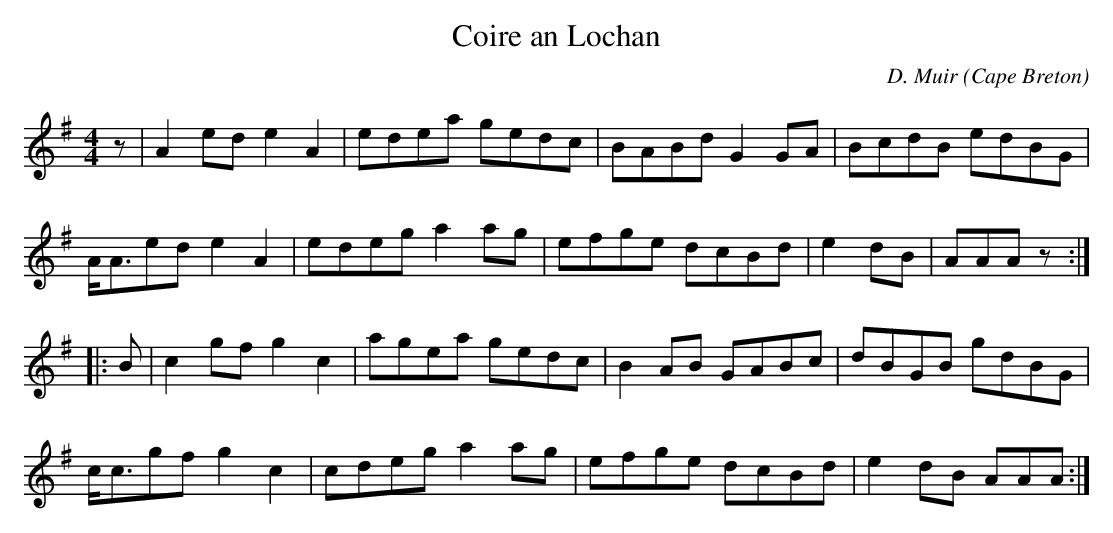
X:1
T:Coire an Lochan
C:D. Muir
M:4/4
O:Cape Breton
K:A Dorian
z | \
A2ed e2A2 | edea gedc | BABd G2GA | BcdB edBG |
A<Aed e2A2 | edeg a2ag | efge dcBd | e2dB | AAAz ::
B | \
c2gf g2c2 | agea gedc | B2AB GABc | dBGB gdBG |
c<cgf g2c2 | cdeg a2ag | efge dcBd | e2dB AAA :|
